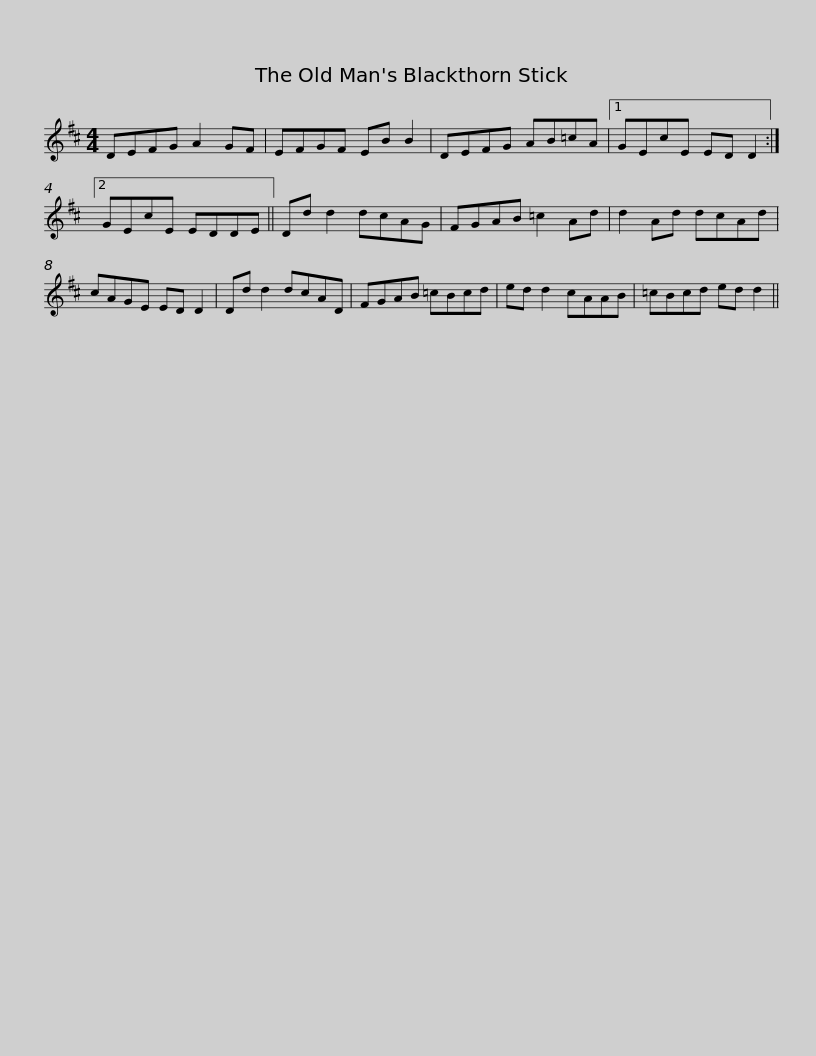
X:1
L:1/8
M:4/4
I:linebreak $
K:D
V:1 treble
V:1
 DEFG A2 GF | EFGF EB B2 | DEFG AB=cA |1 GEcE ED D2 :|2 GEcE EDDE ||$ %5
 Dd d2 dcAG | FGAB =c2 Ad | d2 Ad dcAd | cAGE ED D2 | Dd d2 dcAD | %10
 FGAB =cBcd |$ ed d2 cAAB | =cBcd ed d2 || %13
